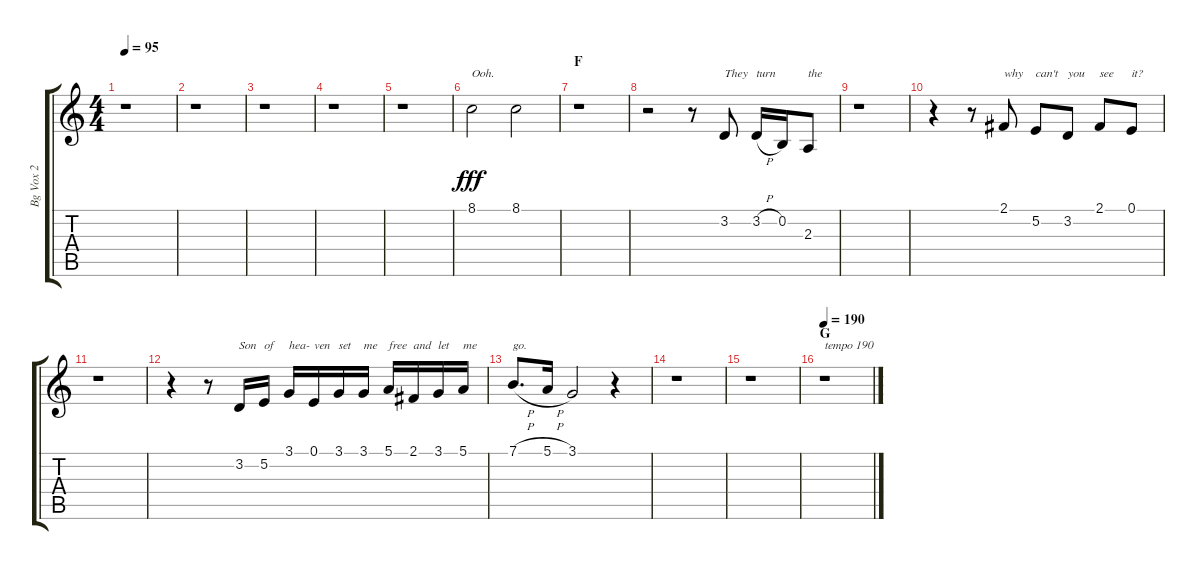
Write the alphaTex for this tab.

\track ("Bg Vox 2" "Bg Vox 2") {instrument choiraahs}
\staff {score tabs}
\tuning (E4 B3 G3 D3 A2 E2) {hide}
\ts (4 4)
\tempo 95
\clef g2
\ks c
r.1{dy fff} |
r.1 |
r.1 |
r.1 |
r.1 |
8.1.2{txt "Ooh."} 8.1.2 |
\section ("" "F")
r.1 |
r.2 r.8 3.2.8{txt "They"} 3.2{h}.16{txt "turn"} 0.2.16 2.3.8{txt "the"} |
r.1 |
r.4 r.8 2.1.8{txt "why"} 5.2.8{txt "can't"} 3.2.8{txt "you"} 2.1.8{txt "see"} 0.1.8{txt "it?"} |
r.1 |
r.4 r.8 3.2.16{txt "Son"} 5.2.16{txt "of"} 3.1.16{txt "hea-"} 0.1.16{txt "ven"} 3.1.16{txt "set"} 3.1.16{txt "me"} 5.1.16{txt "free"} 2.1.16{txt "and"} 3.1.16{txt "let"} 5.1.16{txt "me"} |
7.1{h}.8{d txt "go."} 5.1{h}.16 3.1.2 r.4 |
r.1 |
r.1 |
\section ("" "G")
\tempo 190
r.1{txt "tempo 190"}
